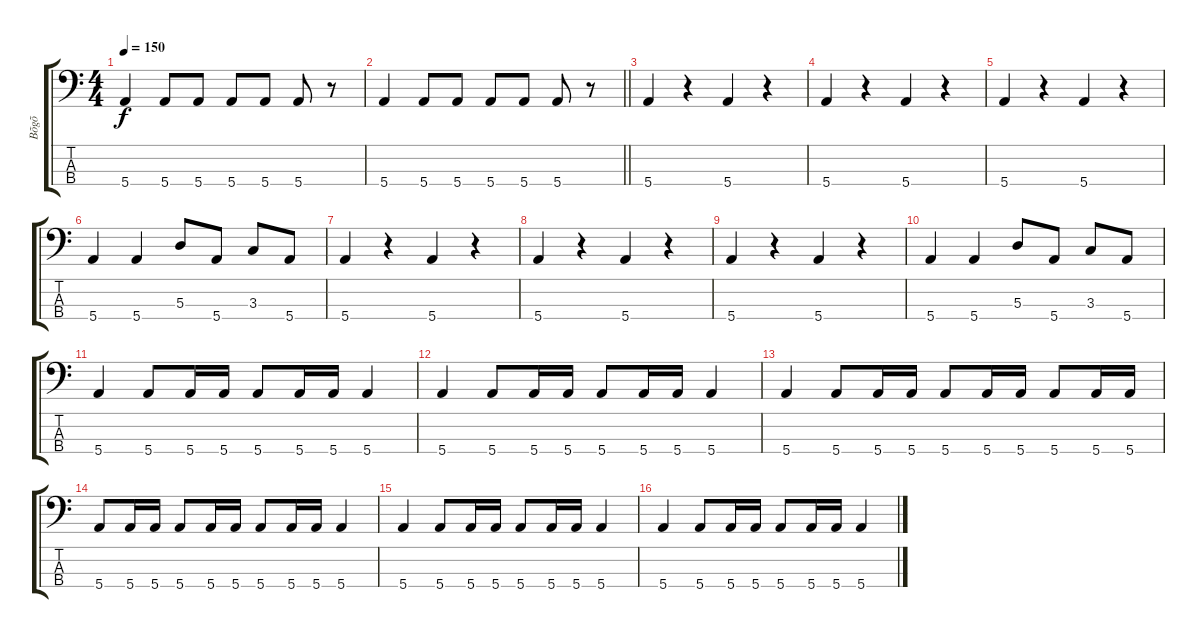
\track ("Bõgõ" "Bõgõ") {instrument electricbasspick}
\staff {score tabs}
\tuning (G2 D2 A1 E1) {hide}
\ts (4 4)
\tempo 150
\clef f4
\ks c
5.4.4{dy f} 5.4.8 5.4.8 5.4.8 5.4.8 5.4.8 r.8 |
\barLineRight lightlight
5.4.4 5.4.8 5.4.8 5.4.8 5.4.8 5.4.8 r.8 |
5.4.4 r.4 5.4.4 r.4 |
5.4.4 r.4 5.4.4 r.4 |
5.4.4 r.4 5.4.4 r.4 |
5.4.4 5.4.4 5.3.8 5.4.8 3.3.8 5.4.8 |
5.4.4 r.4 5.4.4 r.4 |
5.4.4 r.4 5.4.4 r.4 |
5.4.4 r.4 5.4.4 r.4 |
5.4.4 5.4.4 5.3.8 5.4.8 3.3.8 5.4.8 |
5.4.4 5.4.8 5.4.16 5.4.16 5.4.8 5.4.16 5.4.16 5.4.4 |
5.4.4 5.4.8 5.4.16 5.4.16 5.4.8 5.4.16 5.4.16 5.4.4 |
5.4.4 5.4.8 5.4.16 5.4.16 5.4.8 5.4.16 5.4.16 5.4.8 5.4.16 5.4.16 |
5.4.8 5.4.16 5.4.16 5.4.8 5.4.16 5.4.16 5.4.8 5.4.16 5.4.16 5.4.4 |
5.4.4 5.4.8 5.4.16 5.4.16 5.4.8 5.4.16 5.4.16 5.4.4 |
5.4.4 5.4.8 5.4.16 5.4.16 5.4.8 5.4.16 5.4.16 5.4.4
